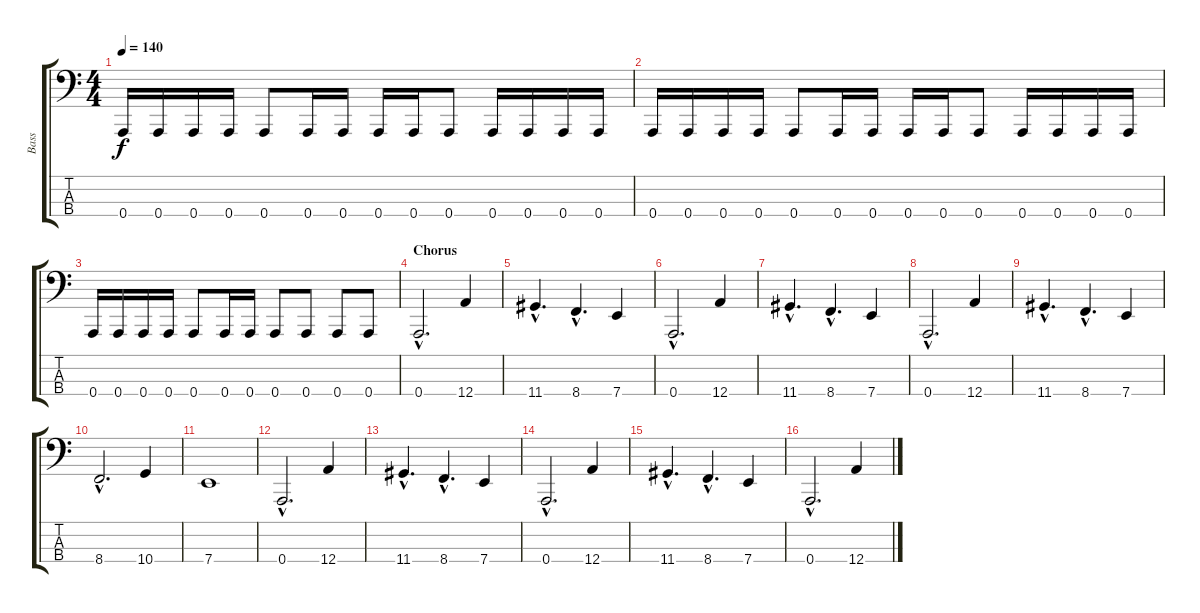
\track ("Bass" "Bass") {instrument electricbasspick}
\staff {score tabs}
\tuning (D2 A1 E1 A0) {hide}
\ts (4 4)
\tempo 140
\clef f4
\ks c
0.4.16{dy f} 0.4.16 0.4.16 0.4.16 0.4.8 0.4.16 0.4.16 0.4.16 0.4.16 0.4.8 0.4.16 0.4.16 0.4.16 0.4.16 |
0.4.16 0.4.16 0.4.16 0.4.16 0.4.8 0.4.16 0.4.16 0.4.16 0.4.16 0.4.8 0.4.16 0.4.16 0.4.16 0.4.16 |
0.4.16 0.4.16 0.4.16 0.4.16 0.4.8 0.4.16 0.4.16 0.4.8 0.4.8 0.4.8 0.4.8 |
\section ("" "Chorus")
0.4{hac}.2{d} 12.4.4 |
11.4{hac}.4{d} 8.4{hac}.4{d} 7.4.4 |
0.4{hac}.2{d} 12.4.4 |
11.4{hac}.4{d} 8.4{hac}.4{d} 7.4.4 |
0.4{hac}.2{d} 12.4.4 |
11.4{hac}.4{d} 8.4{hac}.4{d} 7.4.4 |
8.4{hac}.2{d} 10.4.4 |
7.4.1 |
0.4{hac}.2{d} 12.4.4 |
11.4{hac}.4{d} 8.4{hac}.4{d} 7.4.4 |
0.4{hac}.2{d} 12.4.4 |
11.4{hac}.4{d} 8.4{hac}.4{d} 7.4.4 |
0.4{hac}.2{d} 12.4.4
